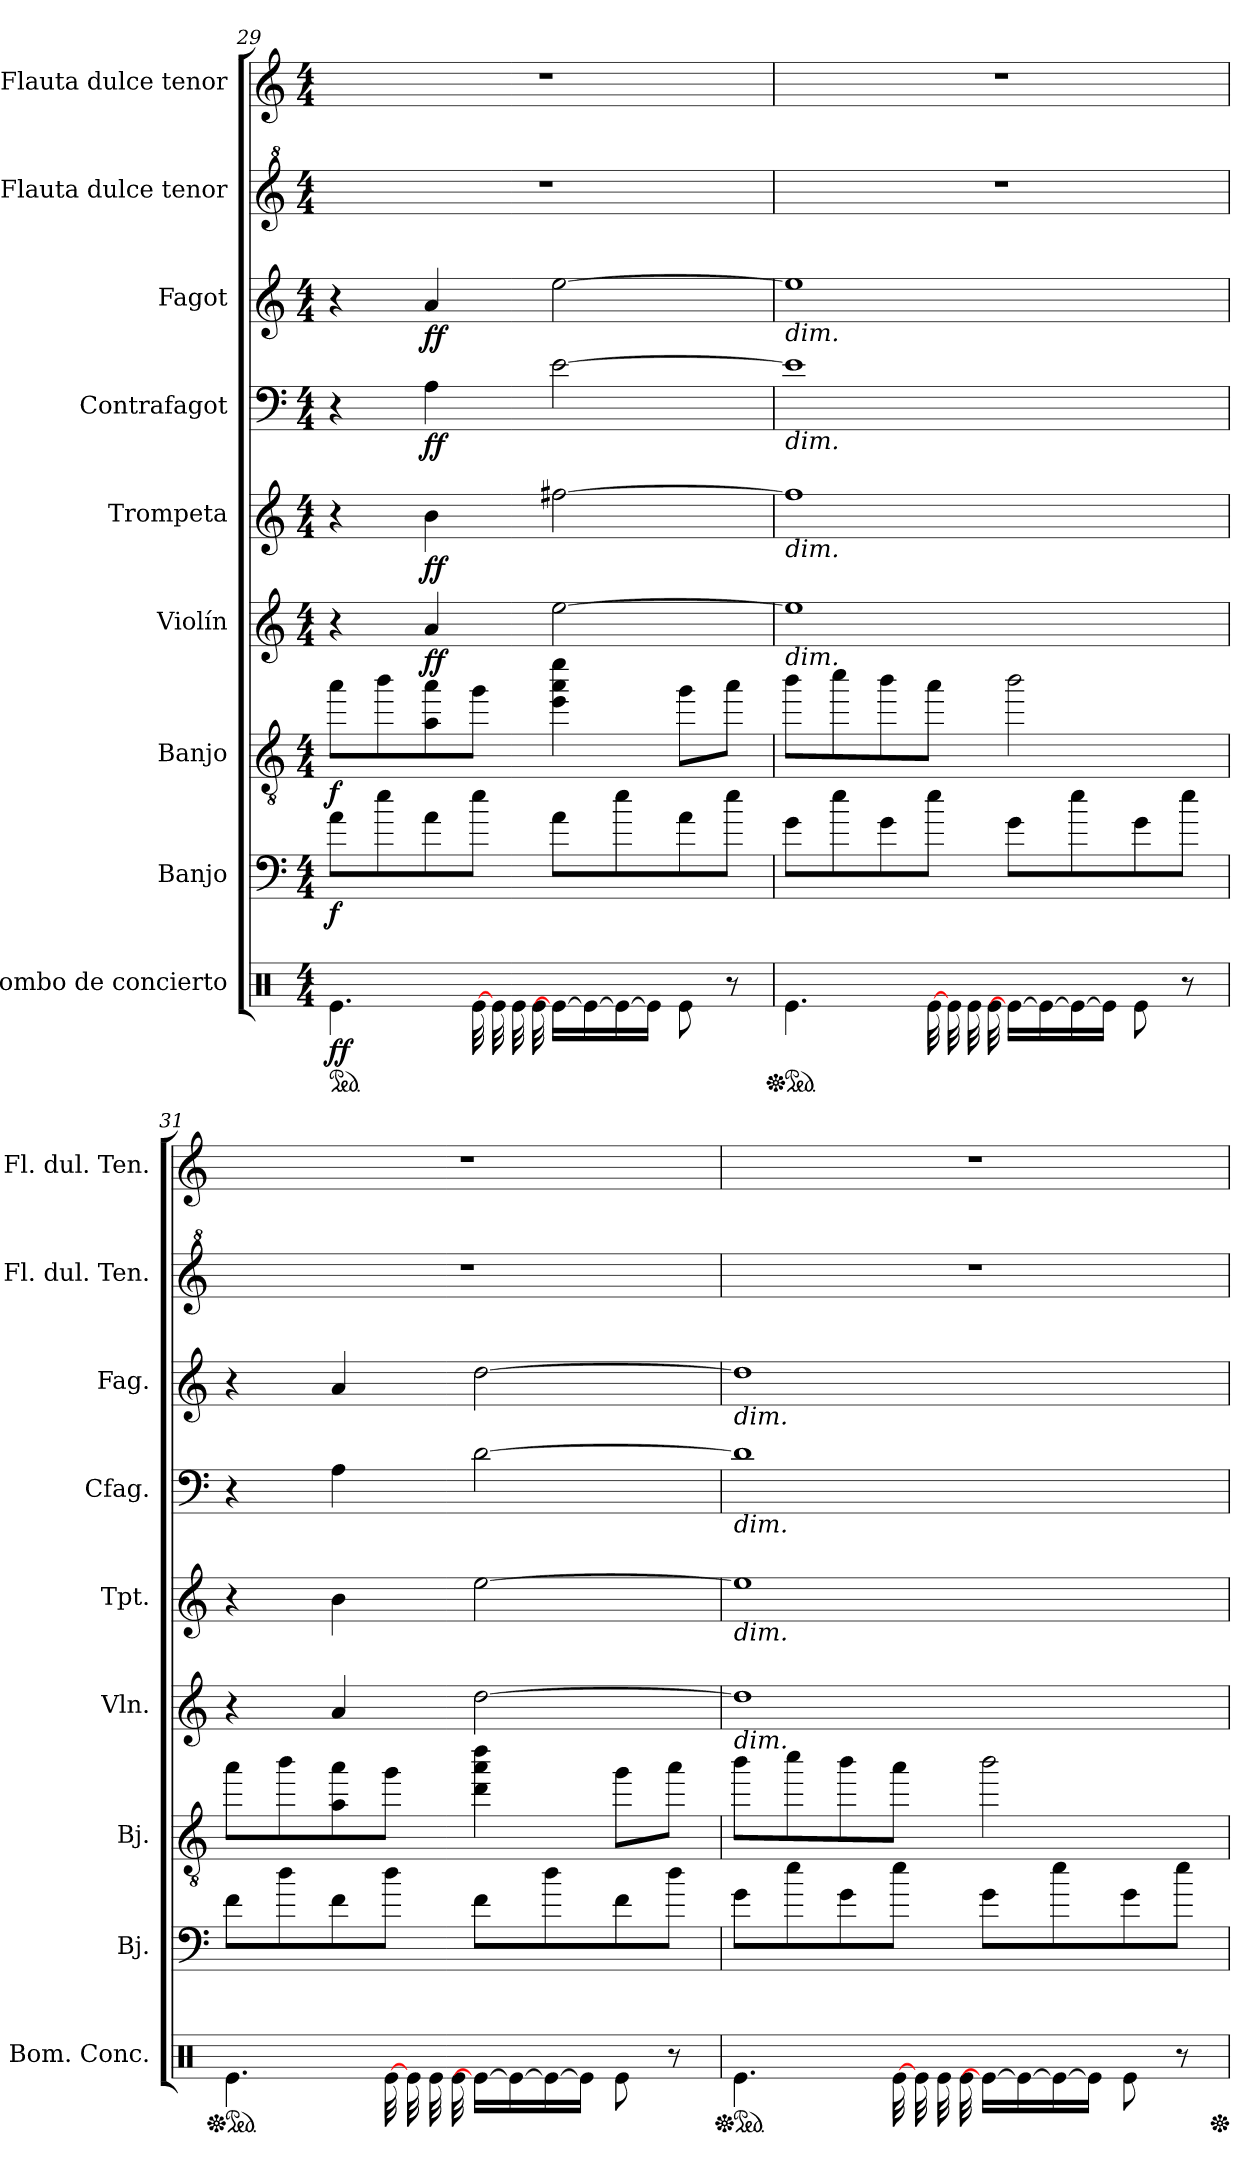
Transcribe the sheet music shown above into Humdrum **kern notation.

**kern	**dynam	**kern	**dynam	**kern	**dynam	**kern	**dynam	**kern	**dynam	**kern	**dynam	**kern	**dynam	**kern	**kern
*part9	*part9	*part8	*part8	*part7	*part7	*part6	*part6	*part5	*part5	*part4	*part4	*part3	*part3	*part2	*part1
*staff9	*staff9	*staff8	*staff8	*staff7	*staff7	*staff6	*staff6	*staff5	*staff5	*staff4	*staff4	*staff3	*staff3	*staff2	*staff1
*I"Bombo de concierto	*	*I"Banjo	*	*I"Banjo	*	*I"Violín	*	*I"Trompeta	*	*I"Contrafagot	*	*I"Fagot	*	*I"Flauta dulce tenor	*I"Flauta dulce tenor
*I'Bom. Conc.	*	*I'Bj.	*	*I'Bj.	*	*I'Vln.	*	*I'Tpt.	*	*I'Cfag.	*	*I'Fag.	*	*I'Fl. dul. Ten.	*I'Fl. dul. Ten.
*clefX	*	*clefF4	*	*clefGv2	*	*clefG2	*	*clefG2	*	*clefF4	*	*clefG2	*	*clefG^2	*clefG2
*	*	*ITrd7c12	*	*ITrd7c12	*	*	*	*ITrd1c2	*	*ITrd7c12	*	*	*	*	*
*k[]	*	*k[]	*	*k[]	*	*k[]	*	*k[b-e-]	*	*k[]	*	*k[]	*	*k[]	*k[]
*M4/4	*	*M4/4	*	*M4/4	*	*M4/4	*	*M4/4	*	*M4/4	*	*M4/4	*	*M4/4	*M4/4
*ped	*	*	*	*	*	*	*	*	*	*	*	*	*	*	*
=29	=29	=29	=29	=29	=29	=29	=29	=29	=29	=29	=29	=29	=29	=29	=29
!	!LO:DY:b	!	!LO:DY:b	!	!LO:DY:b	!	!	!	!	!	!	!	!	!	!
4.Re\	ff	8A\L	f	8a\L	f	4r	.	4r	.	4r	.	4r	.	1r	1r
.	.	8e\	.	8b\	.	.	.	.	.	.	.	.	.	.	.
!	!	!	!	!	!	!	!LO:DY:b	!	!LO:DY:b	!	!LO:DY:b	!	!LO:DY:b	!	!
.	.	8A\	.	8A\ 8a\	.	4a/	ff	4a\	ff	4AA\	ff	4a/	ff	.	.
*tremolo	*	*	*	*	*	*	*	*	*	*	*	*	*	*	*
[32Re\	.	8e\J	.	8g\J	.	.	.	.	.	.	.	.	.	.	.
32Re\	.	.	.	.	.	.	.	.	.	.	.	.	.	.	.
32Re\	.	.	.	.	.	.	.	.	.	.	.	.	.	.	.
32Re\	.	.	.	.	.	.	.	.	.	.	.	.	.	.	.
*Xtremolo	*	*	*	*	*	*	*	*	*	*	*	*	*	*	*
16Re\LL_	.	8A\L	.	4e\ 4a\ 4ee\	.	[2ee\	.	[2een\	.	[2E\	.	[2ee\	.	.	.
16Re\_	.	.	.	.	.	.	.	.	.	.	.	.	.	.	.
16Re\_	.	8e\	.	.	.	.	.	.	.	.	.	.	.	.	.
16Re\JJ]	.	.	.	.	.	.	.	.	.	.	.	.	.	.	.
8Re\	.	8A\	.	8g\L	.	.	.	.	.	.	.	.	.	.	.
8r	.	8e\J	.	8a\J	.	.	.	.	.	.	.	.	.	.	.
!!LO:PB:g=z
=30	=30	=30	=30	=30	=30	=30	=30	=30	=30	=30	=30	=30	=30	=30	=30
*Xped	*	*	*	*	*	*	*	*	*	*	*	*	*	*	*
*ped	*	*	*	*	*	*	*	*	*	*	*	*	*	*	*
!	!	!	!	!	!	!	!	!	!	!	!	!LO:TX:b:i:t=dim.	!	!	!
!	!	!	!	!	!	!	!	!	!	!LO:TX:b:i:t=dim.	!	!	!	!	!
!	!	!	!	!	!	!	!	!LO:TX:b:i:t=dim.	!	!	!	!	!	!	!
!	!	!	!	!	!	!LO:TX:b:i:t=dim.	!	!	!	!	!	!	!	!	!
4.Re\	.	8G\L	.	8b\L	.	1ee]	.	1ee]	.	1E]	.	1ee]	.	1r	1r
.	.	8e\	.	8cc\	.	.	.	.	.	.	.	.	.	.	.
.	.	8G\	.	8b\	.	.	.	.	.	.	.	.	.	.	.
*tremolo	*	*	*	*	*	*	*	*	*	*	*	*	*	*	*
[32Re\	.	8e\J	.	8a\J	.	.	.	.	.	.	.	.	.	.	.
32Re\	.	.	.	.	.	.	.	.	.	.	.	.	.	.	.
32Re\	.	.	.	.	.	.	.	.	.	.	.	.	.	.	.
32Re\	.	.	.	.	.	.	.	.	.	.	.	.	.	.	.
*Xtremolo	*	*	*	*	*	*	*	*	*	*	*	*	*	*	*
16Re\LL_	.	8G\L	.	2b\	.	.	.	.	.	.	.	.	.	.	.
16Re\_	.	.	.	.	.	.	.	.	.	.	.	.	.	.	.
16Re\_	.	8e\	.	.	.	.	.	.	.	.	.	.	.	.	.
16Re\JJ]	.	.	.	.	.	.	.	.	.	.	.	.	.	.	.
8Re\	.	8G\	.	.	.	.	.	.	.	.	.	.	.	.	.
8r	.	8e\J	.	.	.	.	.	.	.	.	.	.	.	.	.
=31	=31	=31	=31	=31	=31	=31	=31	=31	=31	=31	=31	=31	=31	=31	=31
*Xped	*	*	*	*	*	*	*	*	*	*	*	*	*	*	*
*ped	*	*	*	*	*	*	*	*	*	*	*	*	*	*	*
4.Re\	.	8F\L	.	8a\L	.	4r	.	4r	.	4r	.	4r	.	1r	1r
.	.	8d\	.	8b\	.	.	.	.	.	.	.	.	.	.	.
.	.	8F\	.	8A\ 8a\	.	4a/	.	4a\	.	4AA\	.	4a/	.	.	.
*tremolo	*	*	*	*	*	*	*	*	*	*	*	*	*	*	*
[32Re\	.	8d\J	.	8g\J	.	.	.	.	.	.	.	.	.	.	.
32Re\	.	.	.	.	.	.	.	.	.	.	.	.	.	.	.
32Re\	.	.	.	.	.	.	.	.	.	.	.	.	.	.	.
32Re\	.	.	.	.	.	.	.	.	.	.	.	.	.	.	.
*Xtremolo	*	*	*	*	*	*	*	*	*	*	*	*	*	*	*
16Re\LL_	.	8F\L	.	4d\ 4a\ 4dd\	.	[2dd\	.	[2dd\	.	[2D\	.	[2dd\	.	.	.
16Re\_	.	.	.	.	.	.	.	.	.	.	.	.	.	.	.
16Re\_	.	8d\	.	.	.	.	.	.	.	.	.	.	.	.	.
16Re\JJ]	.	.	.	.	.	.	.	.	.	.	.	.	.	.	.
8Re\	.	8F\	.	8g\L	.	.	.	.	.	.	.	.	.	.	.
8r	.	8d\J	.	8a\J	.	.	.	.	.	.	.	.	.	.	.
=32	=32	=32	=32	=32	=32	=32	=32	=32	=32	=32	=32	=32	=32	=32	=32
*Xped	*	*	*	*	*	*	*	*	*	*	*	*	*	*	*
*ped	*	*	*	*	*	*	*	*	*	*	*	*	*	*	*
!	!	!	!	!	!	!	!	!	!	!	!	!LO:TX:b:i:t=dim.	!	!	!
!	!	!	!	!	!	!	!	!	!	!LO:TX:b:i:t=dim.	!	!	!	!	!
!	!	!	!	!	!	!	!	!LO:TX:b:i:t=dim.	!	!	!	!	!	!	!
!	!	!	!	!	!	!LO:TX:b:i:t=dim.	!	!	!	!	!	!	!	!	!
4.Re\	.	8G\L	.	8b\L	.	1dd]	.	1dd]	.	1D]	.	1dd]	.	1r	1r
.	.	8e\	.	8cc\	.	.	.	.	.	.	.	.	.	.	.
.	.	8G\	.	8b\	.	.	.	.	.	.	.	.	.	.	.
*tremolo	*	*	*	*	*	*	*	*	*	*	*	*	*	*	*
[32Re\	.	8e\J	.	8a\J	.	.	.	.	.	.	.	.	.	.	.
32Re\	.	.	.	.	.	.	.	.	.	.	.	.	.	.	.
32Re\	.	.	.	.	.	.	.	.	.	.	.	.	.	.	.
32Re\	.	.	.	.	.	.	.	.	.	.	.	.	.	.	.
*Xtremolo	*	*	*	*	*	*	*	*	*	*	*	*	*	*	*
16Re\LL_	.	8G\L	.	2b\	.	.	.	.	.	.	.	.	.	.	.
16Re\_	.	.	.	.	.	.	.	.	.	.	.	.	.	.	.
16Re\_	.	8e\	.	.	.	.	.	.	.	.	.	.	.	.	.
16Re\JJ]	.	.	.	.	.	.	.	.	.	.	.	.	.	.	.
8Re\	.	8G\	.	.	.	.	.	.	.	.	.	.	.	.	.
8r	.	8e\J	.	.	.	.	.	.	.	.	.	.	.	.	.
*Xped	*	*	*	*	*	*	*	*	*	*	*	*	*	*	*
=	=	=	=	=	=	=	=	=	=	=	=	=	=	=	=
*-	*-	*-	*-	*-	*-	*-	*-	*-	*-	*-	*-	*-	*-	*-	*-
